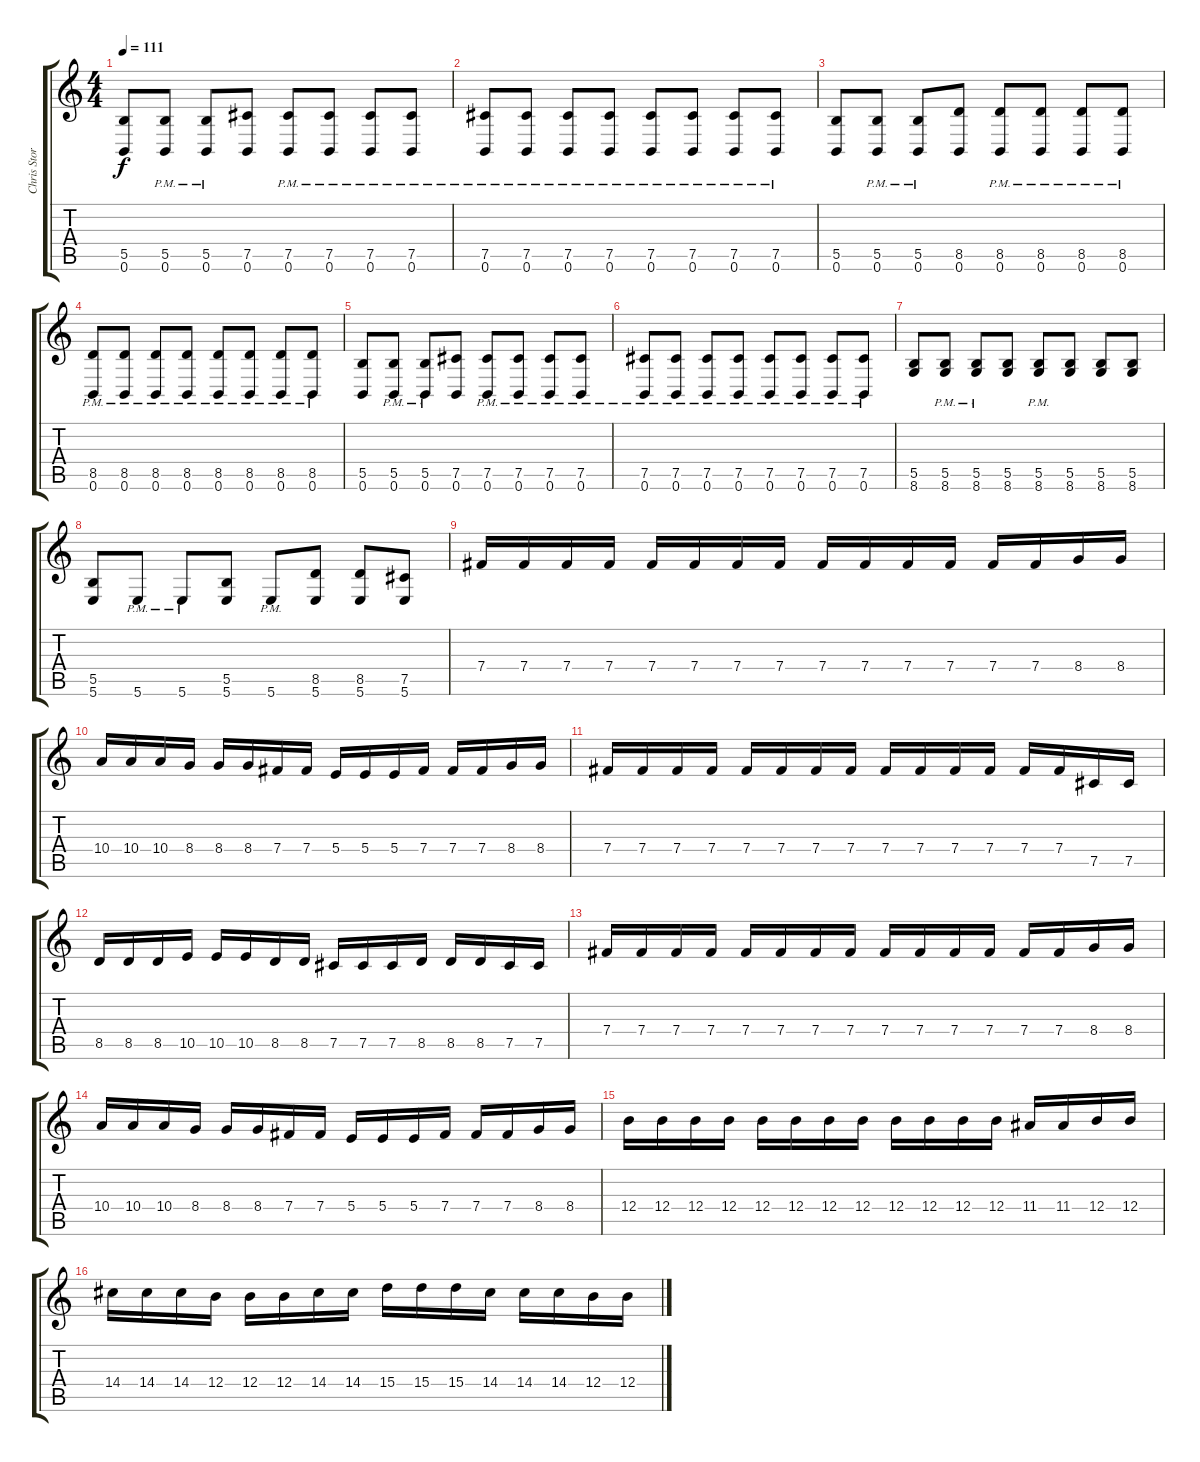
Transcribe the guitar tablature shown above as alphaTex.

\track ("Chris Storey (Guitar)" "Chris Stor") {instrument distortionguitar}
\staff {score tabs}
\tuning (Db4 Ab3 E3 B2 Gb2 B1) {hide}
\ts (4 4)
\tempo 111
\clef g2
\ks c
(5.5 0.6).8{dy f} (5.5{pm} 0.6{pm}).8 (5.5{pm} 0.6{pm}).8 (7.5 0.6).8 (7.5{pm} 0.6{pm}).8 (7.5{pm} 0.6{pm}).8 (7.5{pm} 0.6{pm}).8 (7.5{pm} 0.6{pm}).8 |
(7.5{pm} 0.6{pm}).8 (7.5{pm} 0.6{pm}).8 (7.5{pm} 0.6{pm}).8 (7.5{pm} 0.6{pm}).8 (7.5{pm} 0.6{pm}).8 (7.5{pm} 0.6{pm}).8 (7.5{pm} 0.6{pm}).8 (7.5{pm} 0.6{pm}).8 |
(5.5 0.6).8 (5.5{pm} 0.6{pm}).8 (5.5{pm} 0.6{pm}).8 (8.5 0.6).8 (8.5{pm} 0.6{pm}).8 (8.5{pm} 0.6{pm}).8 (8.5{pm} 0.6{pm}).8 (8.5{pm} 0.6{pm}).8 |
(8.5{pm} 0.6{pm}).8 (8.5{pm} 0.6{pm}).8 (8.5{pm} 0.6{pm}).8 (8.5{pm} 0.6{pm}).8 (8.5{pm} 0.6{pm}).8 (8.5{pm} 0.6{pm}).8 (8.5{pm} 0.6{pm}).8 (8.5{pm} 0.6{pm}).8 |
(5.5 0.6).8 (5.5{pm} 0.6{pm}).8 (5.5{pm} 0.6{pm}).8 (7.5 0.6).8 (7.5{pm} 0.6{pm}).8 (7.5{pm} 0.6{pm}).8 (7.5{pm} 0.6{pm}).8 (7.5{pm} 0.6{pm}).8 |
(7.5{pm} 0.6{pm}).8 (7.5{pm} 0.6{pm}).8 (7.5{pm} 0.6{pm}).8 (7.5{pm} 0.6{pm}).8 (7.5{pm} 0.6{pm}).8 (7.5{pm} 0.6{pm}).8 (7.5{pm} 0.6{pm}).8 (7.5{pm} 0.6{pm}).8 |
(5.5 8.6).8 (5.5{pm} 8.6{pm}).8 (5.5{pm} 8.6{pm}).8 (5.5 8.6).8 (5.5{pm} 8.6{pm}).8 (5.5 8.6).8 (5.5 8.6).8 (5.5 8.6).8 |
(5.5 5.6).8 5.6{pm}.8 5.6{pm}.8 (5.5 5.6).8 5.6{pm}.8 (8.5 5.6).8 (8.5 5.6).8 (7.5 5.6).8 |
7.4.16 7.4.16 7.4.16 7.4.16 7.4.16 7.4.16 7.4.16 7.4.16 7.4.16 7.4.16 7.4.16 7.4.16 7.4.16 7.4.16 8.4.16 8.4.16 |
10.4.16 10.4.16 10.4.16 8.4.16 8.4.16 8.4.16 7.4.16 7.4.16 5.4.16 5.4.16 5.4.16 7.4.16 7.4.16 7.4.16 8.4.16 8.4.16 |
7.4.16 7.4.16 7.4.16 7.4.16 7.4.16 7.4.16 7.4.16 7.4.16 7.4.16 7.4.16 7.4.16 7.4.16 7.4.16 7.4.16 7.5.16 7.5.16 |
8.5.16 8.5.16 8.5.16 10.5.16 10.5.16 10.5.16 8.5.16 8.5.16 7.5.16 7.5.16 7.5.16 8.5.16 8.5.16 8.5.16 7.5.16 7.5.16 |
7.4.16 7.4.16 7.4.16 7.4.16 7.4.16 7.4.16 7.4.16 7.4.16 7.4.16 7.4.16 7.4.16 7.4.16 7.4.16 7.4.16 8.4.16 8.4.16 |
10.4.16 10.4.16 10.4.16 8.4.16 8.4.16 8.4.16 7.4.16 7.4.16 5.4.16 5.4.16 5.4.16 7.4.16 7.4.16 7.4.16 8.4.16 8.4.16 |
12.4.16 12.4.16 12.4.16 12.4.16 12.4.16 12.4.16 12.4.16 12.4.16 12.4.16 12.4.16 12.4.16 12.4.16 11.4.16 11.4.16 12.4.16 12.4.16 |
14.4.16 14.4.16 14.4.16 12.4.16 12.4.16 12.4.16 14.4.16 14.4.16 15.4.16 15.4.16 15.4.16 14.4.16 14.4.16 14.4.16 12.4.16 12.4.16
